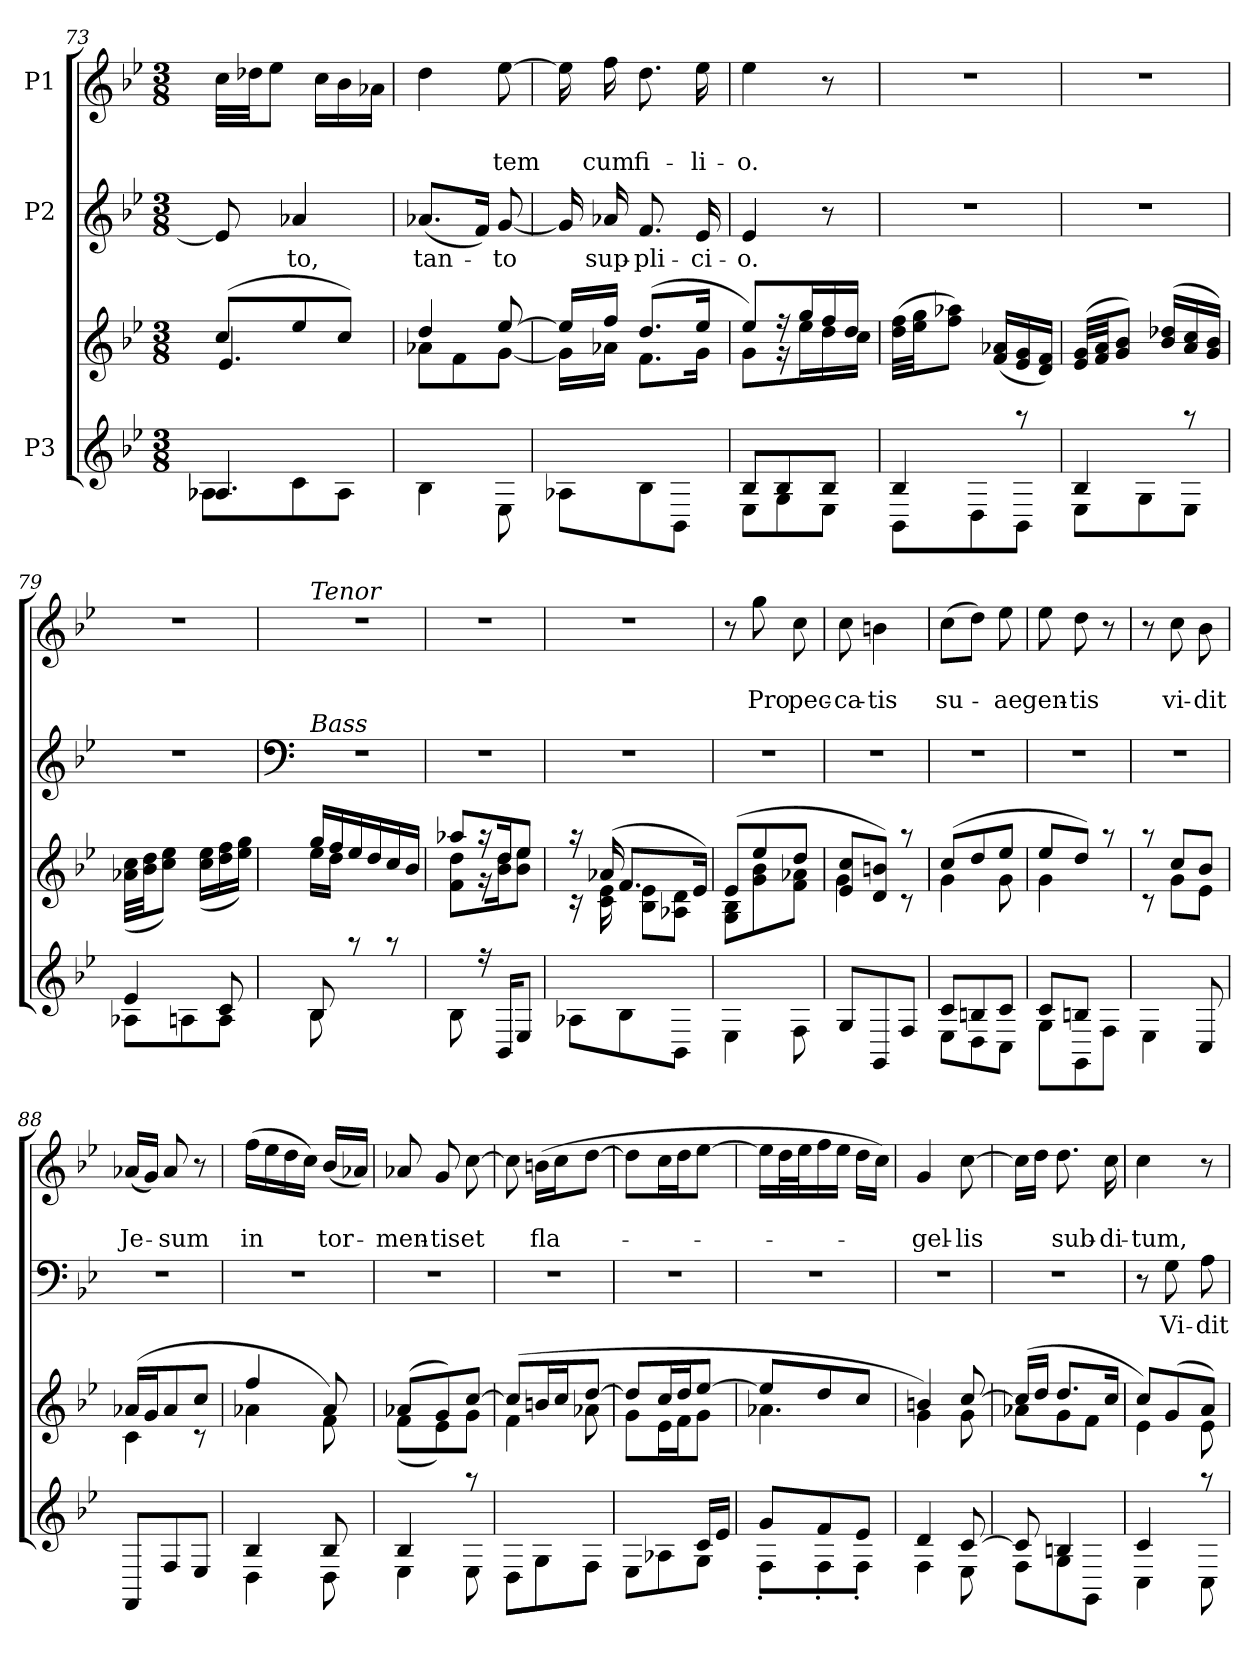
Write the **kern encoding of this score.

**kern	**kern	**kern	**text	**kern	**text	**text
*part3	*part3	*part2	*part2	*part1	*part1	*part1
*staff4	*staff3	*staff2	*staff2	*staff1	*staff1	*staff1
*I"P3	*	*I"P2	*	*I"P1	*	*
*clefG2	*clefG2	*clefG2	*	*clefG2	*	*
*k[b-e-]	*k[b-e-]	*k[b-e-]	*	*k[b-e-]	*	*
*B-:	*B-:	*B-:	*	*B-:	*	*
*M3/8	*M3/8	*M3/8	*	*M3/8	*	*
=73	=73	=73	=73	=73	=73	=73
*^	*^	*	*	*	*	*
4.A-X/	8A-X\L	(>8cc/L	4.e-/	8e-/]	.	32cc\LLL	.	.
.	.	.	.	.	.	32dd-X\JJ	.	.
.	.	.	.	.	.	8ee-\J	.	.
!	!	!	!	!	!LO:LY:b	!	!	!
.	8c\	8ee-/	.	4a-X/	-to,	.	.	.
.	.	.	.	.	.	16cc\LL	.	.
.	8A-\J	8cc/J)	.	.	.	16b-\	.	.
.	.	.	.	.	.	16a-X\JJ	.	.
=74	=74	=74	=74	=74	=74	=74	=74	=74
!	!	!	!	!	!LO:LY:b	!	!	!
4.ryy	4B-\	4dd/	8a-X\L	(<8.a-X/L	tan-	4dd\	.	.
.	.	.	8f\	.	.	.	.	.
.	.	.	.	16f/Jk)	.	.	.	.
!	!	!	!	!	!LO:LY:b	!	!	!LO:LY:b
.	8E-\	[>8ee-/	[<8g\J	[<8g/	-to	[>8ee-\	.	-tem
=75	=75	=75	=75	=75	=75	=75	=75	=75
4.ryy	8A-X\L	16ee-/LL]	16g\LL]	16g/]	.	16ee-\]	.	.
!	!	!	!	!	!LO:LY:b	!	!	!LO:LY:b
.	.	16ff/JJ	16a-X\JJ	16a-X/	sup-	16ff\	.	cum
!	!	!	!	!	!LO:LY:b	!	!	!LO:LY:b
.	8B-\	(>8.dd/L	8.f\L	8.f/	-pli-	8.dd\	.	fi-
.	8BB-\J	.	.	.	.	.	.	.
!	!	!	!	!	!LO:LY:b	!	!	!LO:LY:b
.	.	16ee-/Jk	16g\Jk	16e-/	-ci-	16ee-\	.	-li-
!!LO:LB:g=z
=76	=76	=76	=76	=76	=76	=76	=76	=76
!	!	!	!	!	!LO:LY:b	!	!	!LO:LY:b
8B-/L	8E-\L	8ee-/L)	8g\L	4e-/	-o.	4ee-\	.	-o.
8B-/	8G\	16r	16r	.	.	.	.	.
.	.	16gg/L	16ee-\L	.	.	.	.	.
8B-/J	8E-\J	16ff/	16dd\	8r	.	8r	.	.
.	.	16dd/JJ	16cc\JJ	.	.	.	.	.
=77	=77	=77	=77	=77	=77	=77	=77	=77
!	!	!	!	!LO:N:vis=1	!	!LO:N:vis=1	!	!
4B-/	8BB-\L	8.ryy	(>32dd\ 32ff\LLL	4.r	.	4.r	.	.
.	.	.	32ee-\ 32gg\JJ	.	.	.	.	.
.	.	.	8ff\ 8aa-X\J)	.	.	.	.	.
.	8D\	.	.	.	.	.	.	.
.	.	(<16f/ 16a-X/LL	8.ryy	.	.	.	.	.
8raa	8BB-\J	16e-/ 16g/	.	.	.	.	.	.
.	.	16d/ 16f/JJ)	.	.	.	.	.	.
=78	=78	=78	=78	=78	=78	=78	=78	=78
!	!	!	!	!LO:N:vis=1	!	!LO:N:vis=1	!	!
4B-/	8E-\L	(<32e-/ 32g/LLL	4.ryy	4.r	.	4.r	.	.
.	.	32f/ 32a/JJ	.	.	.	.	.	.
.	.	8g/ 8b-/J)	.	.	.	.	.	.
.	8G\	.	.	.	.	.	.	.
.	.	(<16b-/ 16dd-X/LL	.	.	.	.	.	.
8raa	8E-\J	16a/ 16cc/	.	.	.	.	.	.
.	.	16g/ 16b-/JJ)	.	.	.	.	.	.
=79	=79	=79	=79	=79	=79	=79	=79	=79
!	!	!	!	!LO:N:vis=1	!	!LO:N:vis=1	!	!
4e-/	8A-X\L	4.ryy	(>32a-X\ 32cc\LLL	4.r	.	4.r	.	.
.	.	.	32b-\ 32dd\JJ	.	.	.	.	.
.	.	.	8cc\ 8ee-\J)	.	.	.	.	.
.	8An\	.	.	.	.	.	.	.
.	.	.	(>16cc\ 16ee-\LL	.	.	.	.	.
8c/	8A\J	.	16dd\ 16ff\	.	.	.	.	.
.	.	.	16ee-\ 16gg\JJ)	.	.	.	.	.
=80	=80	=80	=80	=80	=80	=80	=80	=80
*	*	*	*	*clefF4	*	*	*	*
!	!	!	!	!	!	!LO:TX:a:i:t=Tenor	!	!
!	!	!	!	!LO:TX:a:i:t=Bass	!	!	!	!
!	!	!	!	!LO:N:vis=1	!	!LO:N:vis=1	!	!
8B-/	8B-\	16gg/LL	16ee-\LL	4.r	.	4.r	.	.
.	.	16ff/	16dd\JJ	.	.	.	.	.
8raa	4ryy	16ee-/	4ryy	.	.	.	.	.
.	.	16dd/	.	.	.	.	.	.
8raa	.	16cc/	.	.	.	.	.	.
.	.	16b-/JJ	.	.	.	.	.	.
=81	=81	=81	=81	=81	=81	=81	=81	=81
!	!	!	!	!LO:N:vis=1	!	!LO:N:vis=1	!	!
8B-\	4.ryy	8aa-X/L	8f\ 8dd\L	4.r	.	4.r	.	.
16r	.	16r	16r	.	.	.	.	.
16BB-/KL	.	16dd/k	16b-\ 16dd\k	.	.	.	.	.
8E-/J	.	8ee-/J	8b-\ 8ee-\J	.	.	.	.	.
=82	=82	=82	=82	=82	=82	=82	=82	=82
!	!	!	!	!LO:N:vis=1	!	!LO:N:vis=1	!	!
8A-X\L	4.ryy	16raa	16rc	4.r	.	4.r	.	.
.	.	(>16a-X/	16c\ 16e-\	.	.	.	.	.
8B-\	.	8.f/L	8B-\ 8e-\L	.	.	.	.	.
8BB-\J	.	.	8A-X\ 8d\J	.	.	.	.	.
.	.	16e-/Jk)	.	.	.	.	.	.
=83	=83	=83	=83	=83	=83	=83	=83	=83
!	!	!	!	!LO:N:vis=1	!	!	!	!
4E-\	4.ryy	(>8e-/L	8G\ 8B-\L	4.r	.	8r	.	.
!	!	!	!	!	!	!	!	!LO:LY:b
.	.	8ee-/	8g\ 8b-\	.	.	8gg\	.	Pro
!	!	!	!	!	!	!	!	!LO:LY:b
8F\	.	8dd/J	8f\ 8a-X\J	.	.	8cc\	.	pec-
!!LO:LB:g=z
=84	=84	=84	=84	=84	=84	=84	=84	=84
!	!	!	!	!LO:N:vis=1	!	!	!	!LO:LY:b
8G/L	4.ryy	8e-/ 8cc/L	4g\	4.r	.	8cc\	.	-ca-
!	!	!	!	!	!	!	!	!LO:LY:b
8GG/	.	8d/ 8bn/J)	.	.	.	4bn\	.	-tis
8F/J	.	8raa	8rc	.	.	.	.	.
=85	=85	=85	=85	=85	=85	=85	=85	=85
!	!	!	!	!LO:N:vis=1	!	!	!	!LO:LY:b
8c/L	8E-\L	(>8cc/L	4g\	4.r	.	(>8cc\L	.	su-
8Bn/	8D\	8dd/	.	.	.	8dd\J)	.	.
!	!	!	!	!	!	!	!	!LO:LY:b
8c/J	8C\J	8ee-/J	8g\	.	.	8ee-\	.	-ae
=86	=86	=86	=86	=86	=86	=86	=86	=86
!	!	!	!	!LO:N:vis=1	!	!	!	!LO:LY:b
8c/L	8G\L	8ee-/L	4g\	4.r	.	8ee-\	.	gen-
!	!	!	!	!	!	!	!	!LO:LY:b
8Bn/J	8GG\	8dd/J)	.	.	.	8dd\	.	-tis
8ryy	8F\J	8raa	8ryy	.	.	8r	.	.
=87	=87	=87	=87	=87	=87	=87	=87	=87
!	!	!	!	!LO:N:vis=1	!	!	!	!
4E-\	4.ryy	8raa	8rc	4.r	.	8r	.	.
!	!	!	!	!	!	!	!	!LO:LY:b
.	.	8cc/L	8g\L	.	.	8cc\	.	vi-
!	!	!	!	!	!	!	!	!LO:LY:b
8C/	.	8b-/J	8e-\J	.	.	8b-\	.	-dit
=88	=88	=88	=88	=88	=88	=88	=88	=88
!	!	!	!	!LO:N:vis=1	!	!	!	!LO:LY:b
8FF/L	4.ryy	(>16a-X/LL	4c\	4.r	.	(<16a-X/LL	.	Je-
.	.	16g/J	.	.	.	16g/JJ)	.	.
!	!	!	!	!	!	!	!	!LO:LY:b
8F/	.	8a-/	.	.	.	8a-/	.	-sum
8E-/J	.	8cc/J	8rc	.	.	8r	.	.
=89	=89	=89	=89	=89	=89	=89	=89	=89
!	!	!	!	!LO:N:vis=1	!	!	!	!LO:LY:b
4B-/	4D\	4ff/	4a-X\	4.r	.	(>16ff\LL	.	in
.	.	.	.	.	.	16ee-\	.	.
.	.	.	.	.	.	16dd\	.	.
.	.	.	.	.	.	16cc\JJ)	.	.
!	!	!	!	!	!	!	!	!LO:LY:b
8B-/	8D\	8a-i/)	8f\	.	.	(<16b-/LL	.	tor-
.	.	.	.	.	.	16a-X/JJ)	.	.
=90	=90	=90	=90	=90	=90	=90	=90	=90
!	!	!	!	!LO:N:vis=1	!	!	!	!LO:LY:b
4B-/	4E-\	(>8a-X/L	(<8f\L	4.r	.	8a-X/	.	-men-
!	!	!	!	!	!	!	!	!LO:LY:b
.	.	8g/)	8e-\)	.	.	8g/	.	-tis
!	!	!	!	!	!	!	!	!LO:LY:b
8raa	8E-\	[>8cc/J	8g\J	.	.	[>8cc\	.	et
=91	=91	=91	=91	=91	=91	=91	=91	=91
!	!	!	!	!LO:N:vis=1	!	!	!	!
8D\L	8D\L	(>8cc/L]	4f\	4.r	.	8cc\]	.	.
!	!	!	!	!	!	!	!	!LO:LY:b
8G\	8G\	16bn/L	.	.	.	(>16bn\LL	.	fla-
.	.	16cc/J	.	.	.	16cc\J	.	.
8F\J	8F\J	[<8dd/J	8a-X\	.	.	[>8dd\J	.	.
=92	=92	=92	=92	=92	=92	=92	=92	=92
!	!	!	!	!LO:N:vis=1	!	!	!	!
4ryy	8E-\L	8dd/L]	8g\L	4.r	.	8dd\L]	.	.
.	8A-X\	16cc/L	16e-\L	.	.	16cc\L	.	.
.	.	16dd/J	16f\J	.	.	16dd\J	.	.
16c/LL	8G\J	[>8ee-/J	8g\J	.	.	[>8ee-\J	.	.
16e-/JJ	.	.	.	.	.	.	.	.
!!LO:PB:g=z
=93	=93	=93	=93	=93	=93	=93	=93	=93
!	!	!	!	!LO:N:vis=1	!	!	!	!
8g/L	8F'<\L	8ee-/L]	4.a-X\	4.r	.	16ee-\LL]	.	.
.	.	.	.	.	.	32dd\L	.	.
.	.	.	.	.	.	32ee-\J	.	.
8f/	8F'<\	8dd/	.	.	.	16ff\	.	.
.	.	.	.	.	.	16ee-\JJ	.	.
8e-/J	8F'<\J	8cc/J	.	.	.	16dd\LL	.	.
.	.	.	.	.	.	16cc\JJ)	.	.
=94	=94	=94	=94	=94	=94	=94	=94	=94
!	!	!	!	!LO:N:vis=1	!	!	!	!LO:LY:b
4d/	4F\	4bn/)	4g\	4.r	.	4g/	.	-gel-
!	!	!	!	!	!	!	!	!LO:LY:b
[>8c/	8E-\	[<8cc/	8g\	.	.	[>8cc\	.	-lis
=95	=95	=95	=95	=95	=95	=95	=95	=95
!	!	!	!	!LO:N:vis=1	!	!	!	!
8c/]	8F\L	(>16cc/LL]	8a-X\L	4.r	.	16cc\LL]	.	.
.	.	16dd/JJ	.	.	.	16dd\JJ	.	.
!	!	!	!	!	!	!	!	!LO:LY:b
4Bn/	8G\	8.dd/L	8g\	.	.	8.dd\	.	sub-
.	8GG\J	.	8f\J	.	.	.	.	.
!	!	!	!	!	!	!	!	!LO:LY:b
.	.	16cc/Jk	.	.	.	16cc\	.	-di-
=96	=96	=96	=96	=96	=96	=96	=96	=96
!	!	!	!	!	!	!	!	!LO:LY:b
4c/	4C\	8cc/L)	4e-\	8r	.	4cc\	.	-tum,
!	!	!	!	!	!LO:LY:b	!	!	!
.	.	(>8g/	.	8G\	Vi-	.	.	.
!	!	!	!	!	!LO:LY:b	!	!	!
8raa	8C\	8a/J)	8e-\	8A\	-dit	8r	.	.
*v	*v	*	*	*	*	*	*	*
*	*v	*v	*	*	*	*	*
=	=	=	=	=	=	=
*-	*-	*-	*-	*-	*-	*-
